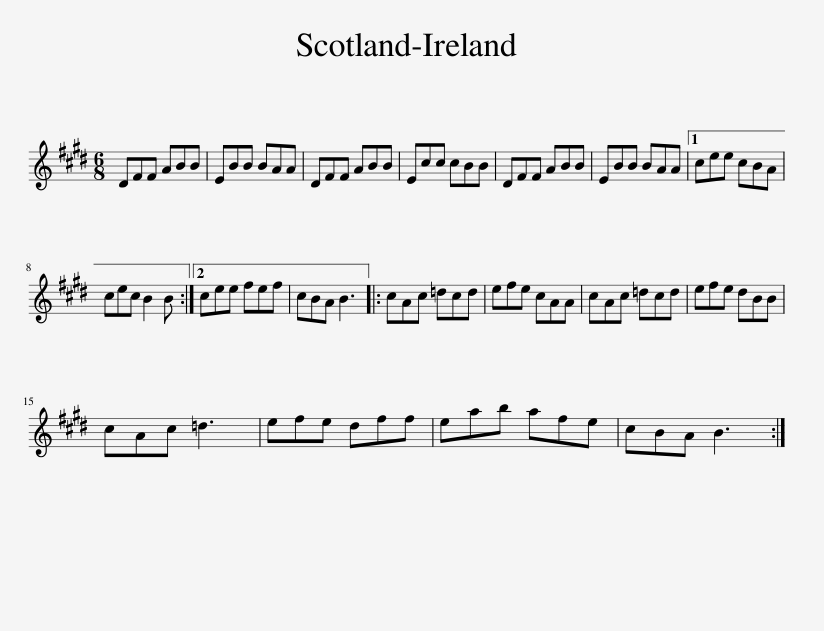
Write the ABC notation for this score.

X:1
L:1/8
M:6/8
I:linebreak $
K:E
V:1 treble
V:1
 DFF ABB | EBB BAA | DFF ABB | Ecc cBB | DFF ABB | %5
 EBB BAA |1 cee cBA |$ cec B2 B :|2 cee fef | cBA B3 |: %10
 cAc =dcd | efe cAA | cAc =dcd | efe dBB |$ cAc =d3 | %15
 efe dff | eab afe | cBA B3 :| %18
